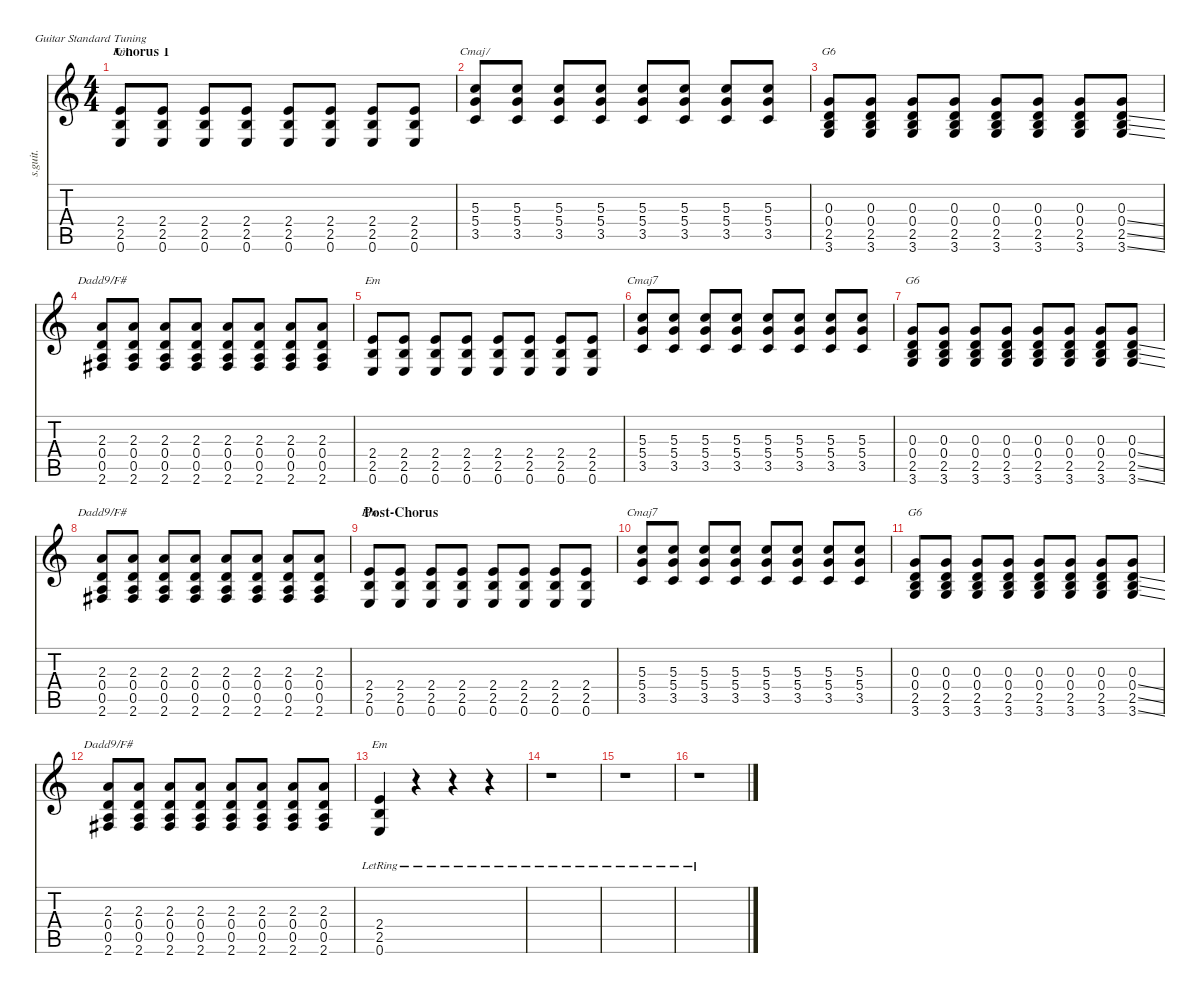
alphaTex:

\defaultSystemsLayout 4
\hideDynamics
\bracketExtendMode nobrackets
\track ("Noel Hogan (Heavy Guitar)" "s.guit.") {instrument distortionguitar}
\staff {score tabs}
\tuning (E4 B3 G3 D3 A2 E2)
\chord ("Em" 3 1 2 2 0 x) {showdiagram false}
\chord ("Cmaj7" 3 1 2 2 0 x) {showdiagram false}
\chord ("G6" 3 1 2 2 0 x) {showdiagram false}
\chord ("Dadd9/F#" 3 1 2 2 0 x) {showdiagram false}
\ts (4 4)
\section ("" "Chorus 1")
\tempo (82 hide)
\clef g2
\ks c
(2.4 2.5 0.6).8{ch "Em" lyrics (0 "") lyrics (1 "") lyrics (2 "") lyrics (3 "") lyrics (4 "") dy f} (2.4 2.5 0.6).8{lyrics (0 "") lyrics (1 "") lyrics (2 "") lyrics (3 "") lyrics (4 "")} (2.4 2.5 0.6).8{lyrics (0 "") lyrics (1 "") lyrics (2 "") lyrics (3 "") lyrics (4 "")} (2.4 2.5 0.6).8{lyrics (0 "") lyrics (1 "") lyrics (2 "") lyrics (3 "") lyrics (4 "")} (2.4 2.5 0.6).8{lyrics (0 "") lyrics (1 "") lyrics (2 "") lyrics (3 "") lyrics (4 "")} (2.5 2.4 0.6).8{lyrics (0 "") lyrics (1 "") lyrics (2 "") lyrics (3 "") lyrics (4 "")} (2.5 2.4 0.6).8{lyrics (0 "") lyrics (1 "") lyrics (2 "") lyrics (3 "") lyrics (4 "")} (2.5 2.4 0.6).8{lyrics (0 "") lyrics (1 "") lyrics (2 "") lyrics (3 "") lyrics (4 "")} |
(5.3 5.4 3.5).8{ch "Cmaj7" lyrics (0 "") lyrics (1 "") lyrics (2 "") lyrics (3 "") lyrics (4 "")} (5.3 5.4 3.5).8{lyrics (0 "") lyrics (1 "") lyrics (2 "") lyrics (3 "") lyrics (4 "")} (5.3 5.4 3.5).8{lyrics (0 "") lyrics (1 "") lyrics (2 "") lyrics (3 "") lyrics (4 "")} (5.3 5.4 3.5).8{lyrics (0 "") lyrics (1 "") lyrics (2 "") lyrics (3 "") lyrics (4 "")} (5.3 5.4 3.5).8{lyrics (0 "") lyrics (1 "") lyrics (2 "") lyrics (3 "") lyrics (4 "")} (5.3 5.4 3.5).8{lyrics (0 "") lyrics (1 "") lyrics (2 "") lyrics (3 "") lyrics (4 "")} (5.3 5.4 3.5).8{lyrics (0 "") lyrics (1 "") lyrics (2 "") lyrics (3 "") lyrics (4 "")} (5.3 5.4 3.5).8{lyrics (0 "") lyrics (1 "") lyrics (2 "") lyrics (3 "") lyrics (4 "")} |
(0.4 2.5 3.6 0.3).8{ch "G6" lyrics (0 "") lyrics (1 "") lyrics (2 "") lyrics (3 "") lyrics (4 "")} (0.4 2.5 3.6 0.3).8{lyrics (0 "") lyrics (1 "") lyrics (2 "") lyrics (3 "") lyrics (4 "")} (0.4 2.5 3.6 0.3).8{lyrics (0 "") lyrics (1 "") lyrics (2 "") lyrics (3 "") lyrics (4 "")} (0.4 2.5 3.6 0.3).8{lyrics (0 "") lyrics (1 "") lyrics (2 "") lyrics (3 "") lyrics (4 "")} (0.4 2.5 3.6 0.3).8{lyrics (0 "") lyrics (1 "") lyrics (2 "") lyrics (3 "") lyrics (4 "")} (0.4 2.5 3.6 0.3).8{lyrics (0 "") lyrics (1 "") lyrics (2 "") lyrics (3 "") lyrics (4 "")} (0.4 2.5 3.6 0.3).8{lyrics (0 "") lyrics (1 "") lyrics (2 "") lyrics (3 "") lyrics (4 "")} (0.4{ss} 2.5{ss} 3.6{ss} 0.3).8{lyrics (0 "") lyrics (1 "") lyrics (2 "") lyrics (3 "") lyrics (4 "")} |
(0.4 0.5 2.6{acc #} 2.3).8{ch "Dadd9/F#" lyrics (0 "") lyrics (1 "") lyrics (2 "") lyrics (3 "") lyrics (4 "")} (0.4 0.5 2.6{acc #} 2.3).8{lyrics (0 "") lyrics (1 "") lyrics (2 "") lyrics (3 "") lyrics (4 "")} (0.4 0.5 2.6{acc #} 2.3).8{lyrics (0 "") lyrics (1 "") lyrics (2 "") lyrics (3 "") lyrics (4 "")} (0.4 0.5 2.6{acc #} 2.3).8{lyrics (0 "") lyrics (1 "") lyrics (2 "") lyrics (3 "") lyrics (4 "")} (0.4 0.5 2.6{acc #} 2.3).8{lyrics (0 "") lyrics (1 "") lyrics (2 "") lyrics (3 "") lyrics (4 "")} (0.4 0.5 2.6{acc #} 2.3).8{lyrics (0 "") lyrics (1 "") lyrics (2 "") lyrics (3 "") lyrics (4 "")} (0.4 0.5 2.6{acc #} 2.3).8{lyrics (0 "") lyrics (1 "") lyrics (2 "") lyrics (3 "") lyrics (4 "")} (0.4 0.5 2.6{acc #} 2.3).8{lyrics (0 "") lyrics (1 "") lyrics (2 "") lyrics (3 "") lyrics (4 "")} |
(2.4 2.5 0.6).8{ch "Em" lyrics (0 "") lyrics (1 "") lyrics (2 "") lyrics (3 "") lyrics (4 "")} (2.4 2.5 0.6).8{lyrics (0 "") lyrics (1 "") lyrics (2 "") lyrics (3 "") lyrics (4 "")} (2.4 2.5 0.6).8{lyrics (0 "") lyrics (1 "") lyrics (2 "") lyrics (3 "") lyrics (4 "")} (2.4 2.5 0.6).8{lyrics (0 "") lyrics (1 "") lyrics (2 "") lyrics (3 "") lyrics (4 "")} (2.4 2.5 0.6).8{lyrics (0 "") lyrics (1 "") lyrics (2 "") lyrics (3 "") lyrics (4 "")} (2.5 2.4 0.6).8{lyrics (0 "") lyrics (1 "") lyrics (2 "") lyrics (3 "") lyrics (4 "")} (2.5 2.4 0.6).8{lyrics (0 "") lyrics (1 "") lyrics (2 "") lyrics (3 "") lyrics (4 "")} (2.5 2.4 0.6).8{lyrics (0 "") lyrics (1 "") lyrics (2 "") lyrics (3 "") lyrics (4 "")} |
(5.3 5.4 3.5).8{ch "Cmaj7" lyrics (0 "") lyrics (1 "") lyrics (2 "") lyrics (3 "") lyrics (4 "")} (5.3 5.4 3.5).8{lyrics (0 "") lyrics (1 "") lyrics (2 "") lyrics (3 "") lyrics (4 "")} (5.3 5.4 3.5).8{lyrics (0 "") lyrics (1 "") lyrics (2 "") lyrics (3 "") lyrics (4 "")} (5.3 5.4 3.5).8{lyrics (0 "") lyrics (1 "") lyrics (2 "") lyrics (3 "") lyrics (4 "")} (5.3 5.4 3.5).8{lyrics (0 "") lyrics (1 "") lyrics (2 "") lyrics (3 "") lyrics (4 "")} (5.3 5.4 3.5).8{lyrics (0 "") lyrics (1 "") lyrics (2 "") lyrics (3 "") lyrics (4 "")} (5.3 5.4 3.5).8{lyrics (0 "") lyrics (1 "") lyrics (2 "") lyrics (3 "") lyrics (4 "")} (5.3 5.4 3.5).8{lyrics (0 "") lyrics (1 "") lyrics (2 "") lyrics (3 "") lyrics (4 "")} |
(0.4 2.5 3.6 0.3).8{ch "G6" lyrics (0 "") lyrics (1 "") lyrics (2 "") lyrics (3 "") lyrics (4 "")} (0.4 2.5 3.6 0.3).8{lyrics (0 "") lyrics (1 "") lyrics (2 "") lyrics (3 "") lyrics (4 "")} (0.4 2.5 3.6 0.3).8{lyrics (0 "") lyrics (1 "") lyrics (2 "") lyrics (3 "") lyrics (4 "")} (0.4 2.5 3.6 0.3).8{lyrics (0 "") lyrics (1 "") lyrics (2 "") lyrics (3 "") lyrics (4 "")} (0.4 2.5 3.6 0.3).8{lyrics (0 "") lyrics (1 "") lyrics (2 "") lyrics (3 "") lyrics (4 "")} (0.4 2.5 3.6 0.3).8{lyrics (0 "") lyrics (1 "") lyrics (2 "") lyrics (3 "") lyrics (4 "")} (0.4 2.5 3.6 0.3).8{lyrics (0 "") lyrics (1 "") lyrics (2 "") lyrics (3 "") lyrics (4 "")} (0.4{ss} 2.5{ss} 3.6{ss} 0.3).8{lyrics (0 "") lyrics (1 "") lyrics (2 "") lyrics (3 "") lyrics (4 "")} |
(0.4 0.5 2.6{acc #} 2.3).8{ch "Dadd9/F#" lyrics (0 "") lyrics (1 "") lyrics (2 "") lyrics (3 "") lyrics (4 "")} (0.4 0.5 2.6{acc #} 2.3).8{lyrics (0 "") lyrics (1 "") lyrics (2 "") lyrics (3 "") lyrics (4 "")} (0.4 0.5 2.6{acc #} 2.3).8{lyrics (0 "") lyrics (1 "") lyrics (2 "") lyrics (3 "") lyrics (4 "")} (0.4 0.5 2.6{acc #} 2.3).8{lyrics (0 "") lyrics (1 "") lyrics (2 "") lyrics (3 "") lyrics (4 "")} (0.4 0.5 2.6{acc #} 2.3).8{lyrics (0 "") lyrics (1 "") lyrics (2 "") lyrics (3 "") lyrics (4 "")} (0.4 0.5 2.6{acc #} 2.3).8{lyrics (0 "") lyrics (1 "") lyrics (2 "") lyrics (3 "") lyrics (4 "")} (0.4 0.5 2.6{acc #} 2.3).8{lyrics (0 "") lyrics (1 "") lyrics (2 "") lyrics (3 "") lyrics (4 "")} (0.4 0.5 2.6{acc #} 2.3).8{lyrics (0 "") lyrics (1 "") lyrics (2 "") lyrics (3 "") lyrics (4 "")} |
\section ("" "Post-Chorus")
(2.4 2.5 0.6).8{ch "Em" lyrics (0 "") lyrics (1 "") lyrics (2 "") lyrics (3 "") lyrics (4 "")} (2.4 2.5 0.6).8{lyrics (0 "") lyrics (1 "") lyrics (2 "") lyrics (3 "") lyrics (4 "")} (2.4 2.5 0.6).8{lyrics (0 "") lyrics (1 "") lyrics (2 "") lyrics (3 "") lyrics (4 "")} (2.4 2.5 0.6).8{lyrics (0 "") lyrics (1 "") lyrics (2 "") lyrics (3 "") lyrics (4 "")} (2.4 2.5 0.6).8{lyrics (0 "") lyrics (1 "") lyrics (2 "") lyrics (3 "") lyrics (4 "")} (2.5 2.4 0.6).8{lyrics (0 "") lyrics (1 "") lyrics (2 "") lyrics (3 "") lyrics (4 "")} (2.5 2.4 0.6).8{lyrics (0 "") lyrics (1 "") lyrics (2 "") lyrics (3 "") lyrics (4 "")} (2.5 2.4 0.6).8{lyrics (0 "") lyrics (1 "") lyrics (2 "") lyrics (3 "") lyrics (4 "")} |
(5.3 5.4 3.5).8{ch "Cmaj7" lyrics (0 "") lyrics (1 "") lyrics (2 "") lyrics (3 "") lyrics (4 "")} (5.3 5.4 3.5).8{lyrics (0 "") lyrics (1 "") lyrics (2 "") lyrics (3 "") lyrics (4 "")} (5.3 5.4 3.5).8{lyrics (0 "") lyrics (1 "") lyrics (2 "") lyrics (3 "") lyrics (4 "")} (5.3 5.4 3.5).8{lyrics (0 "") lyrics (1 "") lyrics (2 "") lyrics (3 "") lyrics (4 "")} (5.3 5.4 3.5).8{lyrics (0 "") lyrics (1 "") lyrics (2 "") lyrics (3 "") lyrics (4 "")} (5.3 5.4 3.5).8{lyrics (0 "") lyrics (1 "") lyrics (2 "") lyrics (3 "") lyrics (4 "")} (5.3 5.4 3.5).8{lyrics (0 "") lyrics (1 "") lyrics (2 "") lyrics (3 "") lyrics (4 "")} (5.3 5.4 3.5).8{lyrics (0 "") lyrics (1 "") lyrics (2 "") lyrics (3 "") lyrics (4 "")} |
(0.4 2.5 3.6 0.3).8{ch "G6" lyrics (0 "") lyrics (1 "") lyrics (2 "") lyrics (3 "") lyrics (4 "")} (0.4 2.5 3.6 0.3).8{lyrics (0 "") lyrics (1 "") lyrics (2 "") lyrics (3 "") lyrics (4 "")} (0.4 2.5 3.6 0.3).8{lyrics (0 "") lyrics (1 "") lyrics (2 "") lyrics (3 "") lyrics (4 "")} (0.4 2.5 3.6 0.3).8{lyrics (0 "") lyrics (1 "") lyrics (2 "") lyrics (3 "") lyrics (4 "")} (0.4 2.5 3.6 0.3).8{lyrics (0 "") lyrics (1 "") lyrics (2 "") lyrics (3 "") lyrics (4 "")} (0.4 2.5 3.6 0.3).8{lyrics (0 "") lyrics (1 "") lyrics (2 "") lyrics (3 "") lyrics (4 "")} (0.4 2.5 3.6 0.3).8{lyrics (0 "") lyrics (1 "") lyrics (2 "") lyrics (3 "") lyrics (4 "")} (0.4{ss} 2.5{ss} 3.6{ss} 0.3).8{lyrics (0 "") lyrics (1 "") lyrics (2 "") lyrics (3 "") lyrics (4 "")} |
(0.4 0.5 2.6{acc #} 2.3).8{ch "Dadd9/F#" lyrics (0 "") lyrics (1 "") lyrics (2 "") lyrics (3 "") lyrics (4 "")} (0.4 0.5 2.6{acc #} 2.3).8{lyrics (0 "") lyrics (1 "") lyrics (2 "") lyrics (3 "") lyrics (4 "")} (0.4 0.5 2.6{acc #} 2.3).8{lyrics (0 "") lyrics (1 "") lyrics (2 "") lyrics (3 "") lyrics (4 "")} (0.4 0.5 2.6{acc #} 2.3).8{lyrics (0 "") lyrics (1 "") lyrics (2 "") lyrics (3 "") lyrics (4 "")} (0.4 0.5 2.6{acc #} 2.3).8{lyrics (0 "") lyrics (1 "") lyrics (2 "") lyrics (3 "") lyrics (4 "")} (0.4 0.5 2.6{acc #} 2.3).8{lyrics (0 "") lyrics (1 "") lyrics (2 "") lyrics (3 "") lyrics (4 "")} (0.4 0.5 2.6{acc #} 2.3).8{lyrics (0 "") lyrics (1 "") lyrics (2 "") lyrics (3 "") lyrics (4 "")} (0.4 0.5 2.6{acc #} 2.3).8{lyrics (0 "") lyrics (1 "") lyrics (2 "") lyrics (3 "") lyrics (4 "")} |
(0.6{lr} 2.5{lr} 2.4{lr}).4{ch "Em" lyrics (0 "") lyrics (1 "") lyrics (2 "") lyrics (3 "") lyrics (4 "")} r.4 r.4 r.4 |
r.1 |
r.1 |
r.1
